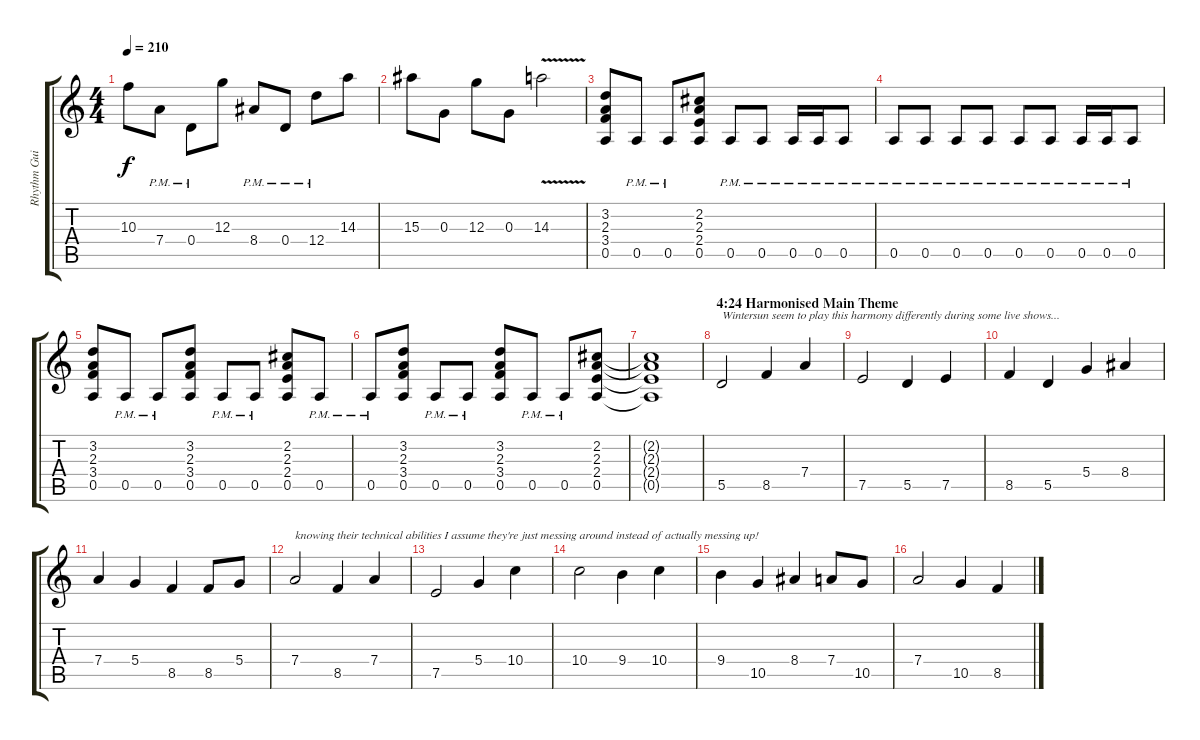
\track ("Rhythm Guitar Left" "Rhythm Gui") {instrument distortionguitar}
\staff {score tabs}
\tuning (E4 B3 G3 D3 A2 E2) {hide}
\ts (4 4)
\tempo 210
\clef g2
\ks c
10.3.8{dy f} 7.4{pm}.8 0.4{pm}.8 12.3.8 8.4{pm}.8 0.4{pm}.8 12.4{pm}.8 14.3.8 |
15.3.8 0.3.8 12.3.8 0.3.8 14.3{v}.2 |
(3.2 2.3 3.4 0.5).8 0.5{pm}.8 0.5{pm}.8 (2.2 2.3 2.4 0.5).8 0.5{pm}.8 0.5{pm}.8 0.5{pm}.16 0.5{pm}.16 0.5{pm}.8 |
0.5{pm}.8 0.5{pm}.8 0.5{pm}.8 0.5{pm}.8 0.5{pm}.8 0.5{pm}.8 0.5{pm}.16 0.5{pm}.16 0.5{pm}.8 |
(3.2 2.3 3.4 0.5).8 0.5{pm}.8 0.5{pm}.8 (3.2 2.3 3.4 0.5).8 0.5{pm}.8 0.5{pm}.8 (2.2 2.3 2.4 0.5).8 0.5{pm}.8 |
0.5{pm}.8 (3.2 2.3 3.4 0.5).8 0.5{pm}.8 0.5{pm}.8 (3.2 2.3 3.4 0.5).8 0.5{pm}.8 0.5{pm}.8 (2.2 2.3 2.4 0.5).8 |
(2.2{t} 2.3{t} 2.4{t} 0.5{t}).1 |
\section ("" "4:24 Harmonised Main Theme")
5.5.2{txt "Wintersun seem to play this harmony differently during some live shows..."} 8.5.4 7.4.4 |
7.5.2 5.5.4 7.5.4 |
8.5.4 5.5.4 5.4.4 8.4.4 |
7.4.4 5.4.4 8.5.4 8.5.8 5.4.8 |
7.4.2{txt "knowing their technical abilities I assume they're just messing around instead of actually messing up!"} 8.5.4 7.4.4 |
7.5.2 5.4.4 10.4.4 |
10.4.2 9.4.4 10.4.4 |
9.4.4 10.5.4 8.4.4 7.4.8 10.5.8 |
7.4.2 10.5.4 8.5.4
